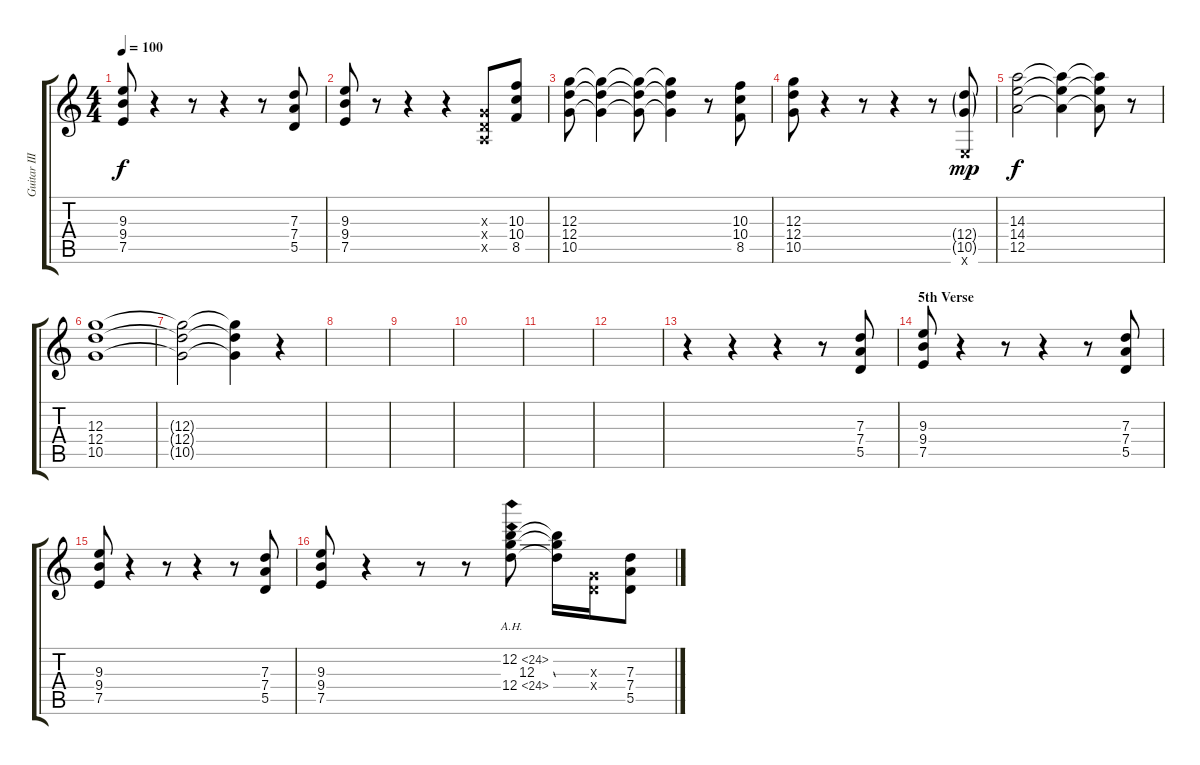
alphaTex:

\track ("Guitar III" "Guitar III") {instrument overdrivenguitar}
\staff {score tabs}
\tuning (E4 B3 G3 D3 A2 E2) {hide}
\ts (4 4)
\tempo 100
\clef g2
\ks c
(9.3 9.4 7.5).8{dy f} r.4 r.8 r.4 r.8 (7.3 7.4 5.5).8 |
(9.3 9.4 7.5).8 r.8 r.4 r.4 (0.3{x} 0.4{x} 0.5{x}).8 (10.3 10.4 8.5).8 |
(12.3 12.4 10.5).8 (12.3{t} 12.4{t} 10.5{t}).4 (12.3{t} 12.4{t} 10.5{t}).8 (12.3{t} 12.4{t} 10.5{t}).4 r.8 (10.3 10.4 8.5).8 |
(12.3 12.4 10.5).8 r.4 r.8 r.4 r.8 (12.4{g} 10.5{g} 0.6{x}).8{dy mp} |
(14.3 14.4 12.5).2{dy f} (14.3{t} 14.4{t} 12.5{t}).4 (14.3{t} 14.4{t} 12.5{t}).8 r.8 |
(12.3 12.4 10.5).1{volume 4} |
(12.3{t} 12.4{t} 10.5{t}).2 (12.3{t} 12.4{t} 10.5{t}).4 r.4{volume 15} |
\section ("" "")
|
|
|
|
|
r.4 r.4 r.4 r.8 (7.3 7.4 5.5).8{volume 12} |
\section ("" "5th Verse")
(9.3 9.4 7.5).8 r.4 r.8 r.4 r.8 (7.3 7.4 5.5).8 |
(9.3 9.4 7.5).8 r.4 r.8 r.4 r.8 (7.3 7.4 5.5).8 |
(9.3 9.4 7.5).8 r.4 r.8 r.8 (12.2{ah 12} 12.3{ss} 12.4{ah 12}).8 (12.2{t} 12.3{t} 12.4{t}).16 (0.3{x} 0.4{x}).16 (7.3 7.4 5.5).8
